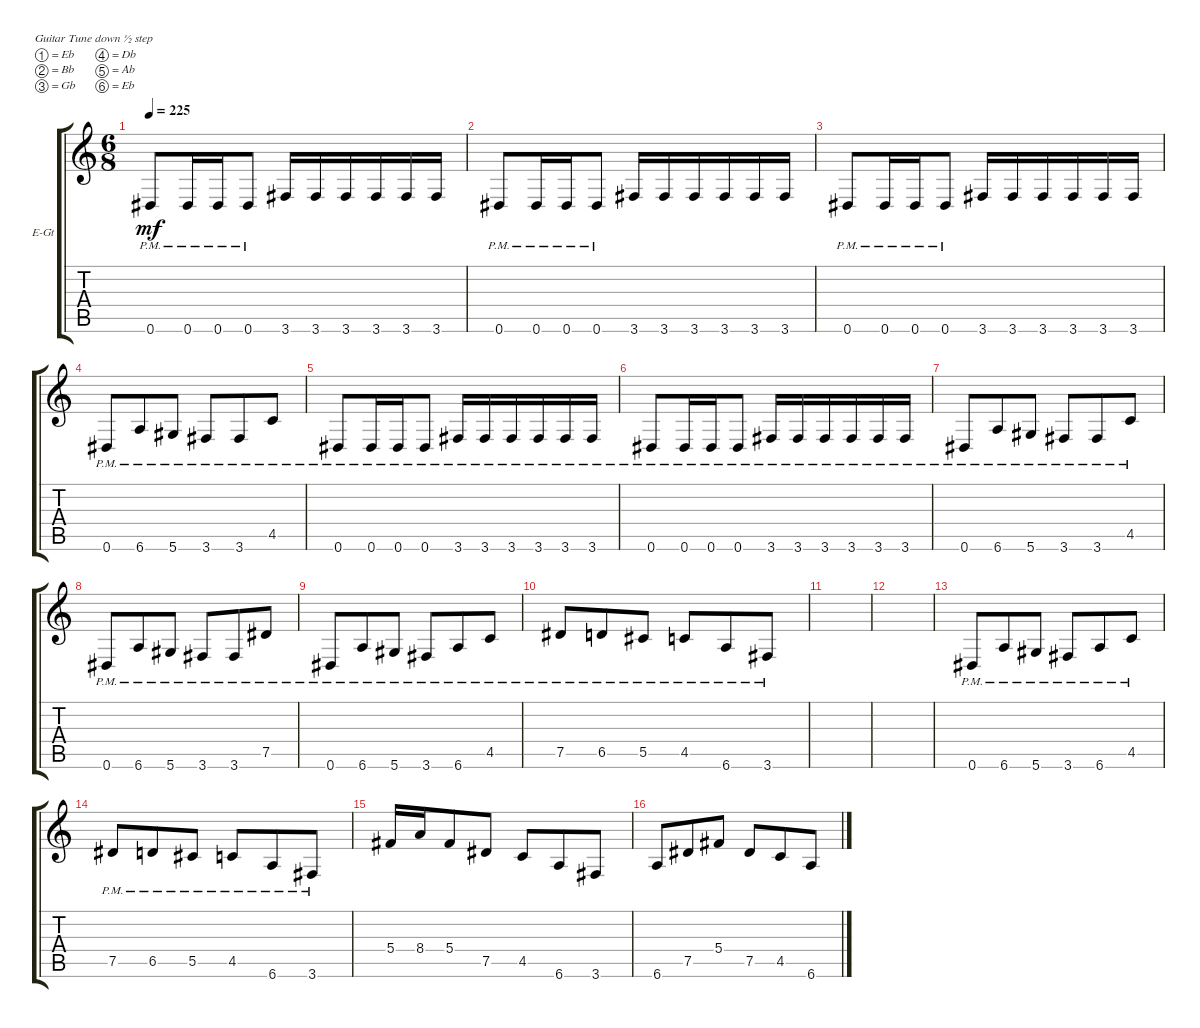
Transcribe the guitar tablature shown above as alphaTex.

\bracketExtendMode groupsimilarinstruments
\firstSystemTrackNameOrientation horizontal
\otherSystemsTrackNameOrientation horizontal
\track ("right" "E-Gt") {instrument distortionguitar}
\staff {score tabs}
\tuning (Eb4 Bb3 Gb3 Db3 Ab2 Eb2)
\ts (6 8)
\tempo 225
\clef g2
\ks c
0.6{pm}.8{dy mf} 0.6{pm}.16 0.6{pm}.16 0.6{pm}.8 3.6.16 3.6.16 3.6.16 3.6.16 3.6.16 3.6.16 |
0.6{pm}.8 0.6{pm}.16 0.6{pm}.16 0.6{pm}.8 3.6.16 3.6.16 3.6.16 3.6.16 3.6.16 3.6.16 |
0.6{pm}.8 0.6{pm}.16 0.6{pm}.16 0.6{pm}.8 3.6.16 3.6.16 3.6.16 3.6.16 3.6.16 3.6.16 |
0.6{pm}.8 6.6{pm}.8 5.6{pm}.8 3.6{pm}.8 3.6{pm}.8 4.5{pm}.8 |
0.6{pm}.8 0.6{pm}.16 0.6{pm}.16 0.6{pm}.8 3.6{pm}.16 3.6{pm}.16 3.6{pm}.16 3.6{pm}.16 3.6{pm}.16 3.6{pm}.16 |
0.6{pm}.8 0.6{pm}.16 0.6{pm}.16 0.6{pm}.8 3.6{pm}.16 3.6{pm}.16 3.6{pm}.16 3.6{pm}.16 3.6{pm}.16 3.6{pm}.16 |
0.6{pm}.8 6.6{pm}.8 5.6{pm}.8 3.6{pm}.8 3.6{pm}.8 4.5{pm}.8 |
0.6{pm}.8 6.6{pm}.8 5.6{pm}.8 3.6{pm}.8 3.6{pm}.8 7.5{pm}.8 |
0.6{pm}.8 6.6{pm}.8 5.6{pm}.8 3.6{pm}.8 6.6{pm}.8 4.5{pm}.8 |
7.5{pm}.8 6.5{pm}.8 5.5{pm}.8 4.5{pm}.8 6.6{pm}.8 3.6{pm}.8 |
|
|
0.6{pm}.8 6.6{pm}.8 5.6{pm}.8 3.6{pm}.8 6.6{pm}.8 4.5{pm}.8 |
7.5{pm}.8 6.5{pm}.8 5.5{pm}.8 4.5{pm}.8 6.6{pm}.8 3.6{pm}.8 |
5.4.16 8.4.16 5.4.8 7.5.8 4.5.8 6.6.8 3.6.8 |
6.6.8 7.5.8 5.4.8 7.5.8 4.5.8 6.6.8
